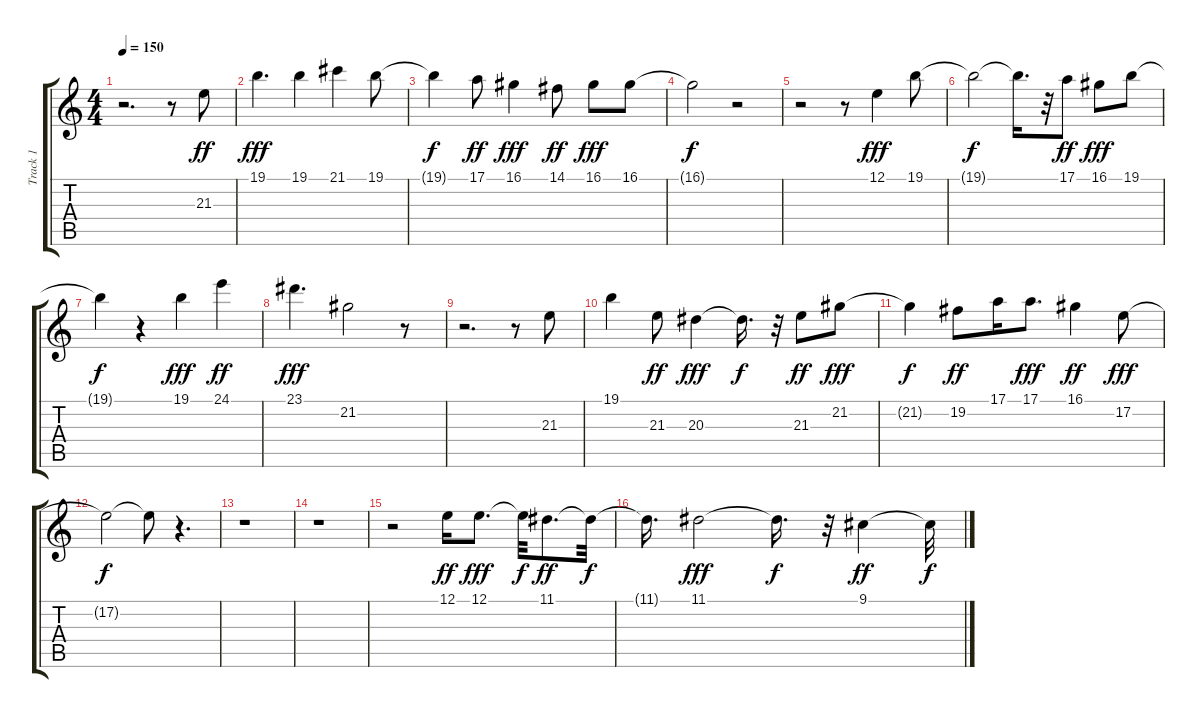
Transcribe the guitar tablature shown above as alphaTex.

\track ("Track 1" "Track 1") {instrument panflute}
\staff {score tabs}
\tuning (E4 B3 G3 D3 A2 E2) {hide}
\ts (4 4)
\tempo 150
\clef g2
\ks c
r.2{d dy fff} r.8 21.3.8{dy ff} |
19.1.4{d dy fff} 19.1.4 21.1.4 19.1.8 |
19.1{t}.4{dy f} 17.1.8{dy ff} 16.1.4{dy fff} 14.1.8{dy ff} 16.1.8{dy fff} 16.1.8 |
16.1{t}.2{dy f} r.2 |
r.2 r.8 12.1.4{dy fff} 19.1.8 |
19.1{t}.2{dy f} 19.1{t}.16{d} r.32 17.1.8{dy ff} 16.1.8{dy fff} 19.1.8 |
19.1{t}.4{dy f} r.4 19.1.4{dy fff} 24.1.4{dy ff} |
23.1.4{d dy fff} 21.2.2 r.8 |
r.2{d} r.8 21.3.8 |
19.1.4 21.3.8{dy ff} 20.3.4{dy fff} 20.3{t}.16{d dy f} r.32 21.3.8{dy ff} 21.2.8{dy fff} |
21.2{t}.4{dy f} 19.2.8{dy ff} 17.1.16 17.1.8{d dy fff} 16.1.4{dy ff} 17.2.8{dy fff} |
17.2{t}.2{dy f} 17.2{t}.8 r.4{d} |
r.1 |
r.1 |
r.2 12.1.16{dy ff} 12.1.8{d dy fff} 12.1{t}.32{dy f} 11.1.8{d dy ff} 11.1{t}.32{dy f} |
11.1{t}.16{d} 11.1.2{dy fff} 11.1{t}.16{d dy f} r.32 9.1.4{dy ff} 9.1{t}.32{dy f}
